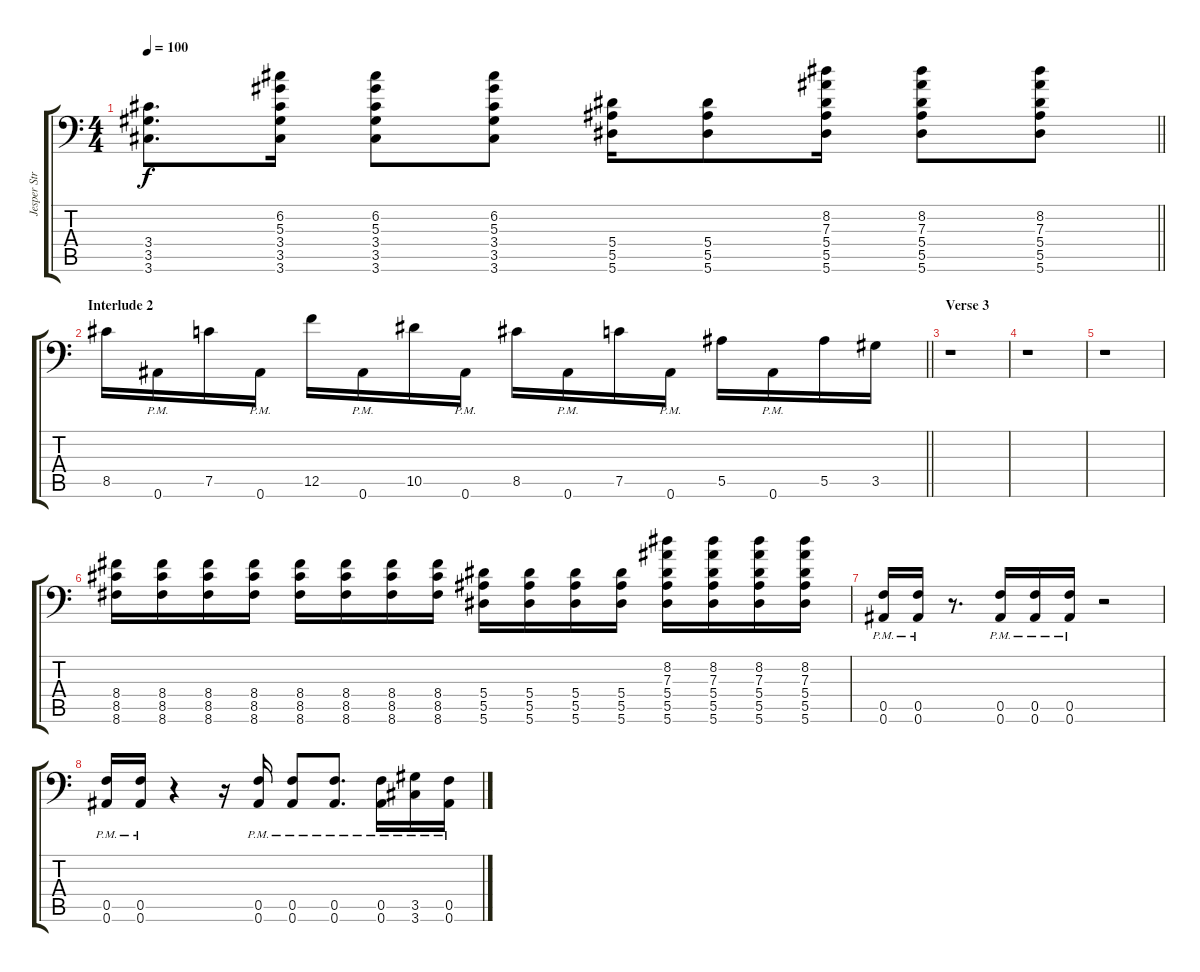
\track ("Jesper Strömblad" "Jesper Str") {instrument distortionguitar}
\staff {score tabs}
\tuning (C4 G3 Eb3 Bb2 F2 Bb1) {hide}
\ts (4 4)
\tempo 100
\clef f4
\barLineRight lightlight
\ks c
(3.4 3.5 3.6).8{d dy f} (6.2 5.3 3.4 3.5 3.6).16 (6.2 5.3 3.4 3.5 3.6).8 (6.2 5.3 3.4 3.5 3.6).8 (5.4 5.5 5.6).16 (5.4 5.5 5.6).8 (8.2 7.3 5.4 5.5 5.6).16 (8.2 7.3 5.4 5.5 5.6).8 (8.2 7.3 5.4 5.5 5.6).8 |
\section ("" "Interlude 2")
\barLineRight lightlight
8.5.16{volume 5} 0.6{pm}.16 7.5.16 0.6{pm}.16 12.5.16 0.6{pm}.16 10.5.16 0.6{pm}.16 8.5.16 0.6{pm}.16 7.5.16 0.6{pm}.16 5.5.16 0.6{pm}.16 5.5.16 3.5.16 |
\section ("" "Verse 3")
r.1 |
r.1 |
r.1 |
(8.4 8.5 8.6).16{volume 12} (8.4 8.5 8.6).16 (8.4 8.5 8.6).16 (8.4 8.5 8.6).16 (8.4 8.5 8.6).16 (8.4 8.5 8.6).16 (8.4 8.5 8.6).16 (8.4 8.5 8.6).16 (5.4 5.5 5.6).16 (5.4 5.5 5.6).16 (5.4 5.5 5.6).16 (5.4 5.5 5.6).16 (8.2 7.3 5.4 5.5 5.6).16 (8.2 7.3 5.4 5.5 5.6).16 (8.2 7.3 5.4 5.5 5.6).16 (8.2 7.3 5.4 5.5 5.6).16 |
(0.5{pm} 0.6{pm}).16 (0.5{pm} 0.6{pm}).16 r.8{d} (0.5{pm} 0.6{pm}).16 (0.5{pm} 0.6{pm}).16 (0.5{pm} 0.6{pm}).16 r.2 |
(0.5{pm} 0.6{pm}).16 (0.5{pm} 0.6{pm}).16 r.4 r.16 (0.5{pm} 0.6{pm}).16 (0.5{pm} 0.6{pm}).8 (0.5{pm} 0.6{pm}).8{d} (0.5{pm} 0.6{pm}).16 (3.5{pm} 3.6{pm}).16 (0.5{pm} 0.6{pm}).16
